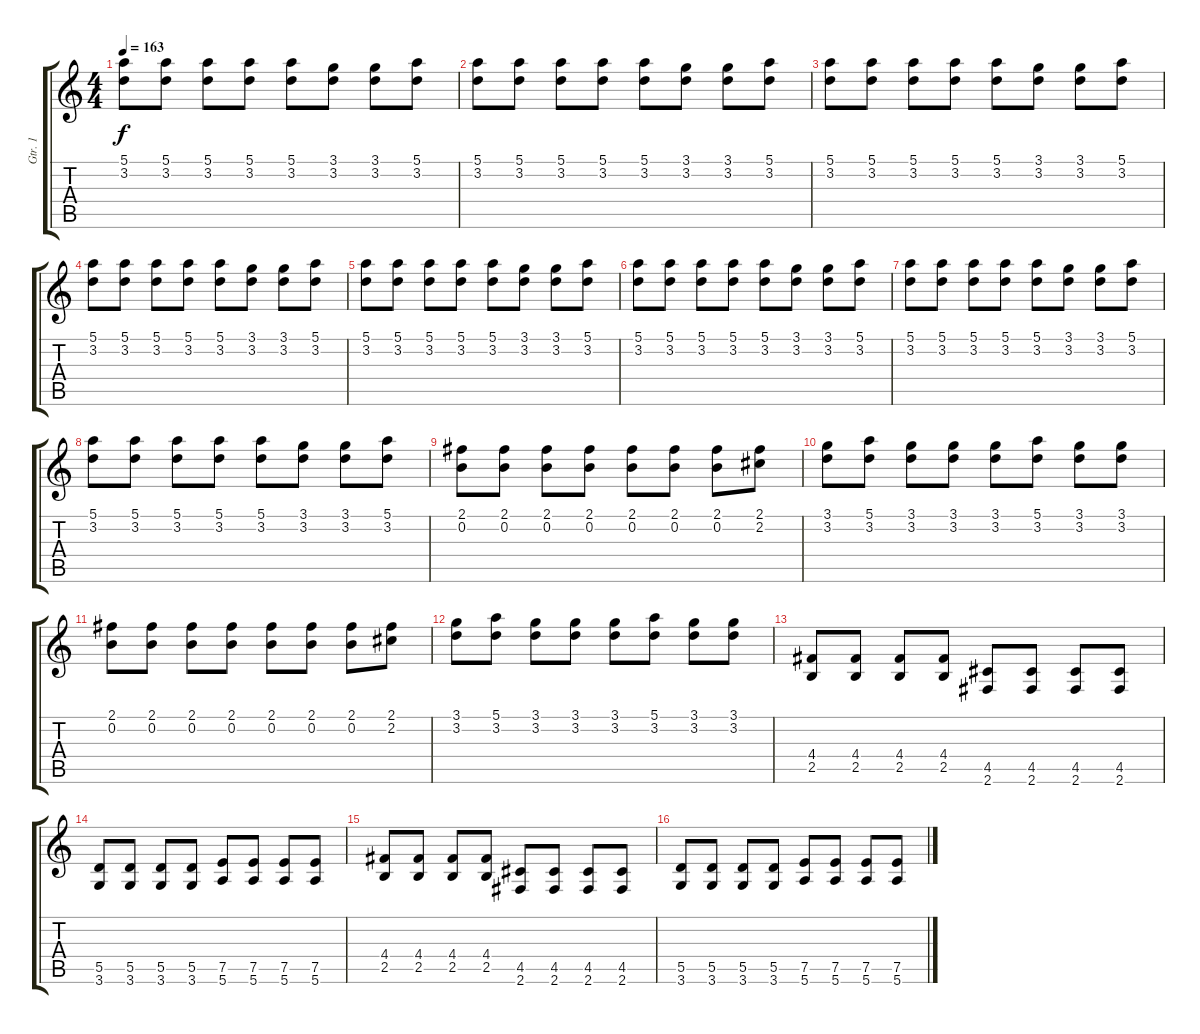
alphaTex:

\track ("Gtr. 1" "Gtr. 1") {instrument distortionguitar}
\staff {score tabs}
\tuning (E4 B3 G3 D3 A2 E2) {hide}
\ts (4 4)
\tempo 163
\clef g2
\ks c
(5.1 3.2).8{dy f instrument distortionguitar} (5.1 3.2).8 (5.1 3.2).8 (5.1 3.2).8 (5.1 3.2).8 (3.1 3.2).8 (3.1 3.2).8 (5.1 3.2).8 |
(5.1 3.2).8 (5.1 3.2).8 (5.1 3.2).8 (5.1 3.2).8 (5.1 3.2).8 (3.1 3.2).8 (3.1 3.2).8 (5.1 3.2).8 |
(5.1 3.2).8 (5.1 3.2).8 (5.1 3.2).8 (5.1 3.2).8 (5.1 3.2).8 (3.1 3.2).8 (3.1 3.2).8 (5.1 3.2).8 |
(5.1 3.2).8 (5.1 3.2).8 (5.1 3.2).8 (5.1 3.2).8 (5.1 3.2).8 (3.1 3.2).8 (3.1 3.2).8 (5.1 3.2).8 |
(5.1 3.2).8 (5.1 3.2).8 (5.1 3.2).8 (5.1 3.2).8 (5.1 3.2).8 (3.1 3.2).8 (3.1 3.2).8 (5.1 3.2).8 |
(5.1 3.2).8 (5.1 3.2).8 (5.1 3.2).8 (5.1 3.2).8 (5.1 3.2).8 (3.1 3.2).8 (3.1 3.2).8 (5.1 3.2).8 |
(5.1 3.2).8 (5.1 3.2).8 (5.1 3.2).8 (5.1 3.2).8 (5.1 3.2).8 (3.1 3.2).8 (3.1 3.2).8 (5.1 3.2).8 |
(5.1 3.2).8 (5.1 3.2).8 (5.1 3.2).8 (5.1 3.2).8 (5.1 3.2).8 (3.1 3.2).8 (3.1 3.2).8 (5.1 3.2).8 |
(2.1 0.2).8{instrument distortionguitar} (2.1 0.2).8 (2.1 0.2).8 (2.1 0.2).8 (2.1 0.2).8 (2.1 0.2).8 (2.1 0.2).8 (2.1 2.2).8 |
(3.1 3.2).8 (5.1 3.2).8 (3.1 3.2).8 (3.1 3.2).8 (3.1 3.2).8 (5.1 3.2).8 (3.1 3.2).8 (3.1 3.2).8 |
(2.1 0.2).8 (2.1 0.2).8 (2.1 0.2).8 (2.1 0.2).8 (2.1 0.2).8 (2.1 0.2).8 (2.1 0.2).8 (2.1 2.2).8 |
(3.1 3.2).8 (5.1 3.2).8 (3.1 3.2).8 (3.1 3.2).8 (3.1 3.2).8 (5.1 3.2).8 (3.1 3.2).8 (3.1 3.2).8 |
(4.4 2.5).8{instrument electricguitarmuted} (4.4 2.5).8 (4.4 2.5).8 (4.4 2.5).8 (4.5 2.6).8 (4.5 2.6).8 (4.5 2.6).8 (4.5 2.6).8 |
(5.5 3.6).8 (5.5 3.6).8 (5.5 3.6).8 (5.5 3.6).8 (7.5 5.6).8 (7.5 5.6).8 (7.5 5.6).8 (7.5 5.6).8 |
(4.4 2.5).8 (4.4 2.5).8 (4.4 2.5).8 (4.4 2.5).8 (4.5 2.6).8 (4.5 2.6).8 (4.5 2.6).8 (4.5 2.6).8 |
(5.5 3.6).8 (5.5 3.6).8 (5.5 3.6).8 (5.5 3.6).8 (7.5 5.6).8 (7.5 5.6).8 (7.5 5.6).8 (7.5 5.6).8
